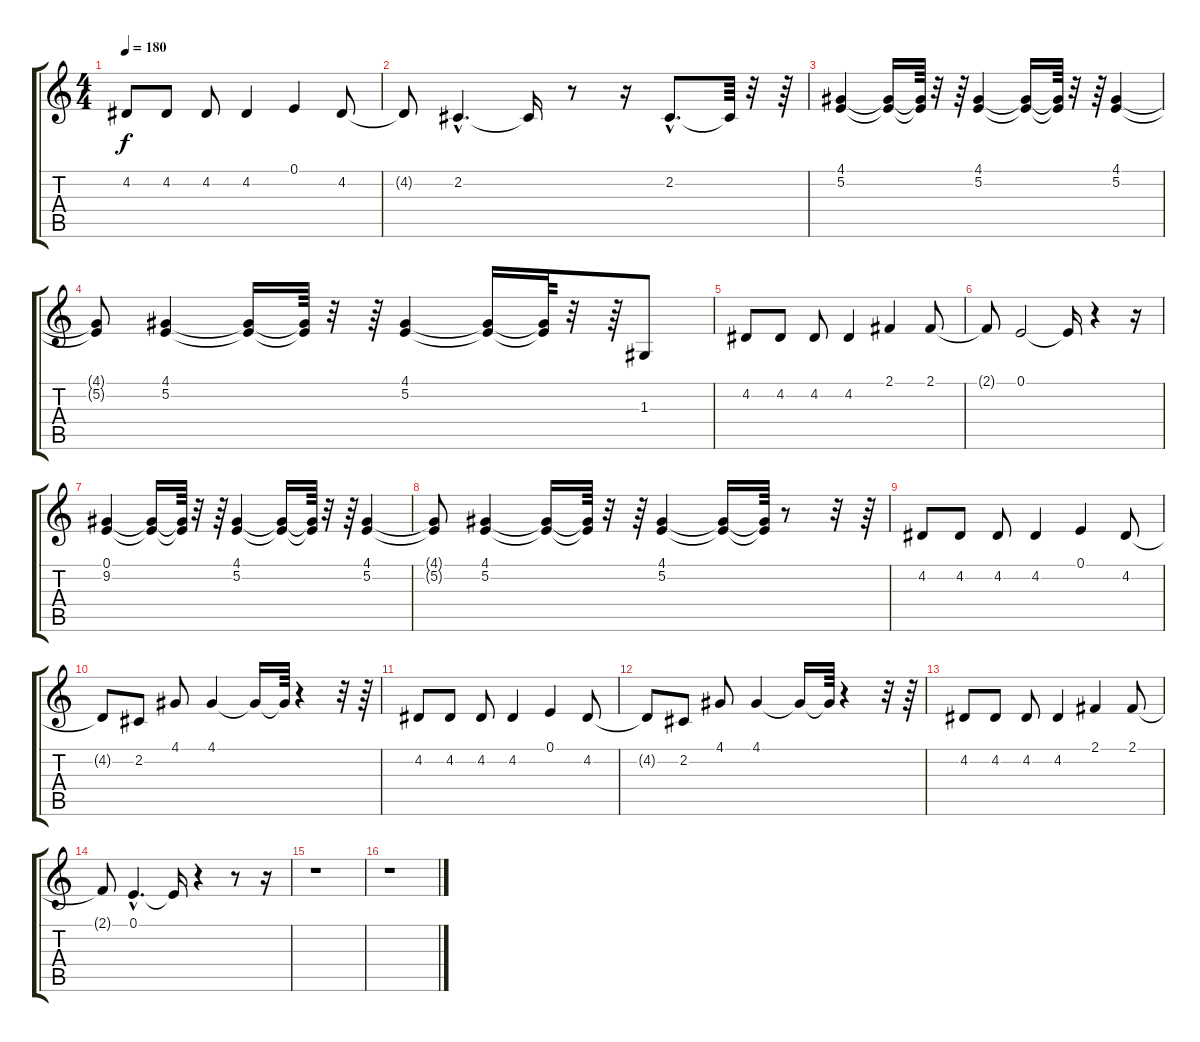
\track "" {instrument trumpet}
\staff {score tabs}
\tuning (E4 B3 G3 D3 A2 E2) {hide}
\ts (4 4)
\tempo 180
\clef g2
\ks c
4.2.8{dy f} 4.2.8 4.2.8 4.2.4 0.1.4 4.2.8 |
4.2{t}.8 2.2{hac}.4{d} 2.2{t}.16 r.8 r.16 2.2{hac}.8{d} 2.2{t}.64 r.32 r.64 |
(4.1 5.2).4 (4.1{t} 5.2{t}).16 (4.1{t} 5.2{t}).64 r.32 r.64 (4.1 5.2).4 (4.1{t} 5.2{t}).16 (4.1{t} 5.2{t}).64 r.32 r.64 (4.1 5.2).4 |
(4.1{t} 5.2{t}).8 (4.1 5.2).4 (4.1{t} 5.2{t}).16 (4.1{t} 5.2{t}).64 r.32 r.64 (4.1 5.2).4 (4.1{t} 5.2{t}).16 (4.1{t} 5.2{t}).64 r.32 r.64 1.3.8 |
4.2.8 4.2.8 4.2.8 4.2.4 2.1.4 2.1.8 |
2.1{t}.8 0.1.2 0.1{t}.16 r.4 r.16 |
(0.1 9.2).4 (0.1{t} 9.2{t}).16 (0.1{t} 9.2{t}).64 r.32 r.64 (4.1 5.2).4 (4.1{t} 5.2{t}).16 (4.1{t} 5.2{t}).64 r.32 r.64 (4.1 5.2).4 |
(4.1{t} 5.2{t}).8 (4.1 5.2).4 (4.1{t} 5.2{t}).16 (4.1{t} 5.2{t}).64 r.32 r.64 (4.1 5.2).4 (4.1{t} 5.2{t}).16 (4.1{t} 5.2{t}).64 r.8 r.32 r.64 |
4.2.8 4.2.8 4.2.8 4.2.4 0.1.4 4.2.8 |
4.2{t}.8 2.2.8 4.1.8 4.1.4 4.1{t}.16 4.1{t}.64 r.4 r.32 r.64 |
4.2.8 4.2.8 4.2.8 4.2.4 0.1.4 4.2.8 |
4.2{t}.8 2.2.8 4.1.8 4.1.4 4.1{t}.16 4.1{t}.64 r.4 r.32 r.64 |
4.2.8 4.2.8 4.2.8 4.2.4 2.1.4 2.1.8 |
2.1{t}.8 0.1{hac}.4{d} 0.1{t}.16 r.4 r.8 r.16 |
r.1 |
r.1
